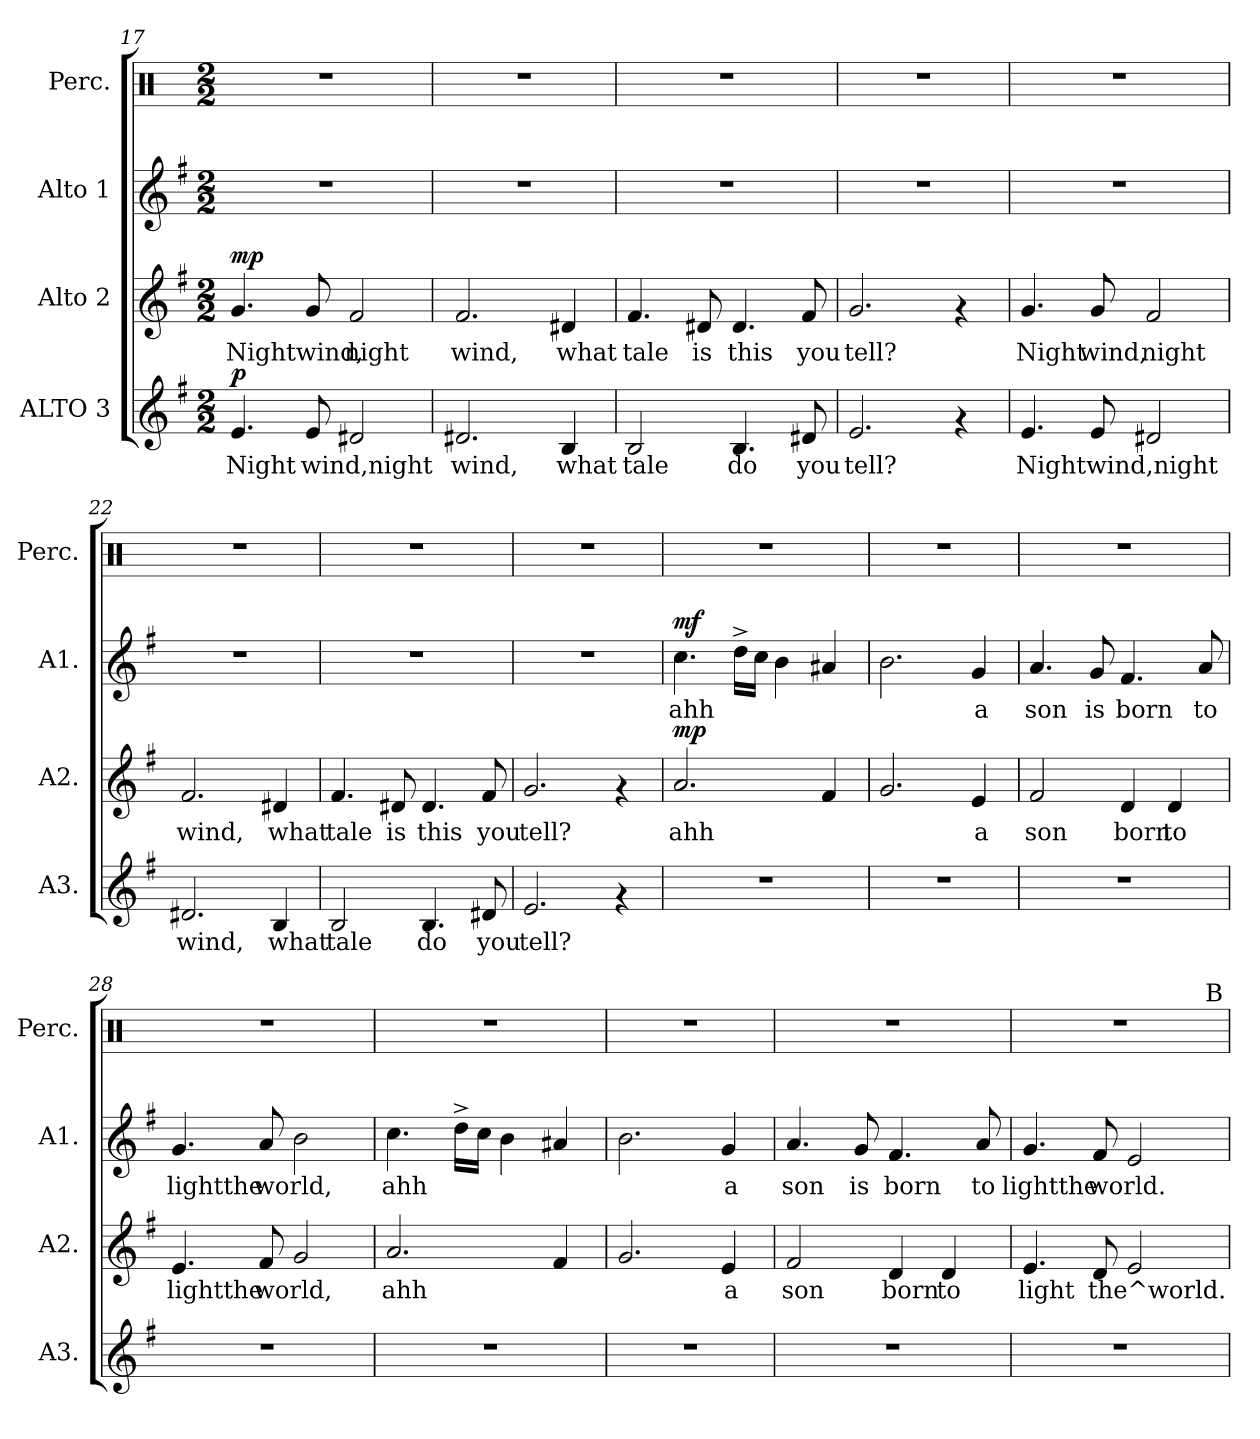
**kern	**text	**dynam	**kern	**text	**dynam	**kern	**text	**dynam	**kern
*part4	*part4	*part4	*part3	*part3	*part3	*part2	*part2	*part2	*part1
*staff4	*staff4	*staff4	*staff3	*staff3	*staff3	*staff2	*staff2	*staff2	*staff1
*I"ALTO 3	*	*	*I"Alto 2	*	*	*I"Alto 1	*	*	*I"Perc.
*I'A3.	*	*	*I'A2.	*	*	*I'A1.	*	*	*I'Perc.
*clefG2	*	*	*clefG2	*	*	*clefG2	*	*	*clefX
*ITrd-3c-5	*	*	*ITrd-3c-5	*	*	*ITrd-3c-5	*	*	*
*k[]	*	*	*k[]	*	*	*k[]	*	*	*k[]
*C:	*	*	*C:	*	*	*C:	*	*	*C:
*M2/2	*	*	*M2/2	*	*	*M2/2	*	*	*M2/2
=17	=17	=17	=17	=17	=17	=17	=17	=17	=17
!	!LO:LY:b	!LO:DY:a	!	!LO:LY:b	!LO:DY:a	!	!	!	!
4.a/	Night	p	4.cc/	Nightwind,	mp	1r	.	.	1r
!	!LO:LY:b	!	!	!	!	!	!	!	!
8a/	wind,night	.	8cc/	.	.	.	.	.	.
!	!	!	!	!LO:LY:b	!	!	!	!	!
2g#X/	.	.	2b/	night	.	.	.	.	.
=18!	=18!	=18!	=18!	=18!	=18!	=18!	=18!	=18!	=18!
!	!LO:LY:b	!	!	!LO:LY:b	!	!	!	!	!
2.g#X/	wind,	.	2.b/	wind,	.	1r	.	.	1r
!	!LO:LY:b	!	!	!LO:LY:b	!	!	!	!	!
4e/	what	.	4g#X/	what	.	.	.	.	.
=19!	=19!	=19!	=19!	=19!	=19!	=19!	=19!	=19!	=19!
!	!LO:LY:b	!	!	!LO:LY:b	!	!	!	!	!
2e/	tale	.	4.b/	tale	.	1r	.	.	1r
!	!	!	!	!LO:LY:b	!	!	!	!	!
.	.	.	8g#X/	is	.	.	.	.	.
!	!LO:LY:b	!	!	!LO:LY:b	!	!	!	!	!
4.e/	do	.	4.g#/	this	.	.	.	.	.
!	!LO:LY:b	!	!	!LO:LY:b	!	!	!	!	!
8g#X/	you	.	8b/	you	.	.	.	.	.
=20!	=20!	=20!	=20!	=20!	=20!	=20!	=20!	=20!	=20!
!	!LO:LY:b	!	!	!LO:LY:b	!	!	!	!	!
2.a/	tell?	.	2.cc/	tell?	.	1r	.	.	1r
4rf	.	.	4rf	.	.	.	.	.	.
!!LO:LB:g=z
=21!	=21!	=21!	=21!	=21!	=21!	=21!	=21!	=21!	=21!
!	!LO:LY:b	!	!	!LO:LY:b	!	!	!	!	!
4.a/	Nightwind,night	.	4.cc/	Night	.	1r	.	.	1r
!	!	!	!	!LO:LY:b	!	!	!	!	!
8a/	.	.	8cc/	wind,	.	.	.	.	.
!	!	!	!	!LO:LY:b	!	!	!	!	!
2g#X/	.	.	2b/	night	.	.	.	.	.
=22!	=22!	=22!	=22!	=22!	=22!	=22!	=22!	=22!	=22!
!	!LO:LY:b	!	!	!LO:LY:b	!	!	!	!	!
2.g#X/	wind,	.	2.b/	wind,	.	1r	.	.	1r
!	!LO:LY:b	!	!	!LO:LY:b	!	!	!	!	!
4e/	what	.	4g#X/	what	.	.	.	.	.
=23!	=23!	=23!	=23!	=23!	=23!	=23!	=23!	=23!	=23!
!	!LO:LY:b	!	!	!LO:LY:b	!	!	!	!	!
2e/	tale	.	4.b/	tale	.	1r	.	.	1r
!	!	!	!	!LO:LY:b	!	!	!	!	!
.	.	.	8g#X/	is	.	.	.	.	.
!	!LO:LY:b	!	!	!LO:LY:b	!	!	!	!	!
4.e/	do	.	4.g#/	this	.	.	.	.	.
!	!LO:LY:b	!	!	!LO:LY:b	!	!	!	!	!
8g#X/	you	.	8b/	you	.	.	.	.	.
=24!	=24!	=24!	=24!	=24!	=24!	=24!	=24!	=24!	=24!
!	!LO:LY:b	!	!	!LO:LY:b	!	!	!	!	!
2.a/	tell?	.	2.cc/	tell?	.	1r	.	.	1r
4rf	.	.	4rf	.	.	.	.	.	.
=25!	=25!	=25!	=25!	=25!	=25!	=25!	=25!	=25!	=25!
!	!	!	!	!LO:LY:b	!LO:DY:a	!	!LO:LY:b	!LO:DY:a	!
1r	.	.	2.dd/	ahh	mp	4.ff\	ahh	mf	1r
.	.	.	.	.	.	16gg^>\LL	.	.	.
.	.	.	.	.	.	16ff\JJ	.	.	.
.	.	.	.	.	.	4ee\	.	.	.
.	.	.	4b/	.	.	4dd#X/	.	.	.
!!LO:LB:g=z
=26!	=26!	=26!	=26!	=26!	=26!	=26!	=26!	=26!	=26!
1r	.	.	2.cc/	.	.	2.ee\	.	.	1r
!	!	!	!	!LO:LY:b	!	!	!LO:LY:b	!	!
.	.	.	4a/	a	.	4cc/	a	.	.
=27!	=27!	=27!	=27!	=27!	=27!	=27!	=27!	=27!	=27!
!	!	!	!	!LO:LY:b	!	!	!LO:LY:b	!	!
1r	.	.	2b/	son	.	4.dd/	son	.	1r
!	!	!	!	!	!	!	!LO:LY:b	!	!
.	.	.	.	.	.	8cc/	is	.	.
!	!	!	!	!LO:LY:b	!	!	!LO:LY:b	!	!
.	.	.	4g/	born	.	4.b/	born	.	.
!	!	!	!	!LO:LY:b	!	!	!	!	!
.	.	.	4g/	to	.	.	.	.	.
!	!	!	!	!	!	!	!LO:LY:b	!	!
.	.	.	.	.	.	8dd/	to	.	.
=28!	=28!	=28!	=28!	=28!	=28!	=28!	=28!	=28!	=28!
!	!	!	!	!LO:LY:b	!	!	!LO:LY:b	!	!
1r	.	.	4.a/	lightthe	.	4.cc/	lightthe	.	1r
!	!	!	!	!LO:LY:b	!	!	!LO:LY:b	!	!
.	.	.	8b/	world,	.	8dd/	world,	.	.
.	.	.	2cc/	.	.	2ee\	.	.	.
=29!	=29!	=29!	=29!	=29!	=29!	=29!	=29!	=29!	=29!
!	!	!	!	!LO:LY:b	!	!	!LO:LY:b	!	!
1r	.	.	2.dd/	ahh	.	4.ff\	ahh	.	1r
.	.	.	.	.	.	16gg^>\LL	.	.	.
.	.	.	.	.	.	16ff\JJ	.	.	.
.	.	.	.	.	.	4ee\	.	.	.
.	.	.	4b/	.	.	4dd#X/	.	.	.
=30!	=30!	=30!	=30!	=30!	=30!	=30!	=30!	=30!	=30!
1r	.	.	2.cc/	.	.	2.ee\	.	.	1r
!	!	!	!	!LO:LY:b	!	!	!LO:LY:b	!	!
.	.	.	4a/	a	.	4cc/	a	.	.
!!LO:PB:g=z
=31!	=31!	=31!	=31!	=31!	=31!	=31!	=31!	=31!	=31!
!	!	!	!	!LO:LY:b	!	!	!LO:LY:b	!	!
1r	.	.	2b/	son	.	4.dd/	son	.	1r
!	!	!	!	!	!	!	!LO:LY:b	!	!
.	.	.	.	.	.	8cc/	is	.	.
!	!	!	!	!LO:LY:b	!	!	!LO:LY:b	!	!
.	.	.	4g/	born	.	4.b/	born	.	.
!	!	!	!	!LO:LY:b	!	!	!	!	!
.	.	.	4g/	to	.	.	.	.	.
!	!	!	!	!	!	!	!LO:LY:b	!	!
.	.	.	.	.	.	8dd/	to	.	.
=32!	=32!	=32!	=32!	=32!	=32!	=32!	=32!	=32!	=32!
!	!	!	!	!LO:LY:b	!	!	!LO:LY:b	!	!
*	*	*	*	*	*	*	*	*	*^
1r	.	.	4.a/	light	.	4.cc/	lightthe	.	1r	2ryy
!	!	!	!	!LO:LY:b	!	!	!LO:LY:b	!	!	!
.	.	.	8g/	the^world.	.	8b/	world.	.	.	.
.	.	.	2a/	.	.	2a/	.	.	.	4...ryy
!	!	!	!	!	!	!	!	!	!	!LO:TX:a:t=B
.	.	.	.	.	.	.	.	.	.	32ryy
*	*	*	*	*	*	*	*	*	*v	*v
=!	=!	=!	=!	=!	=!	=!	=!	=!	=!
*-	*-	*-	*-	*-	*-	*-	*-	*-	*-
